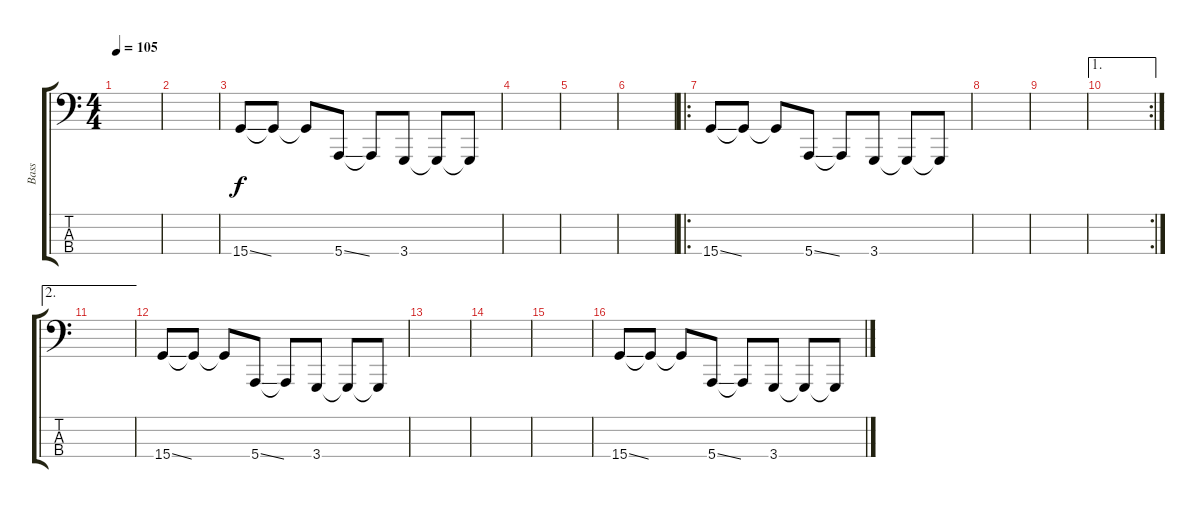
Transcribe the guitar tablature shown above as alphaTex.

\track ("Bass" "Bass") {instrument lead1square}
\staff {score tabs}
\tuning (G2 D2 A1 E1) {hide}
\ts (4 4)
\tempo 105
\clef f4
\ks c
|
|
15.4{ss}.8{volume 0} 15.4{t}.8 15.4{t}.8 5.4{ss}.8 5.4{t}.8 3.4.8 3.4{t}.8 3.4{t}.8 |
|
|
|
\ro
15.4{ss}.8{volume 0} 15.4{t}.8 15.4{t}.8 5.4{ss}.8 5.4{t}.8 3.4.8 3.4{t}.8 3.4{t}.8 |
|
|
\ae 1
\rc 2
|
\ae 2
|
15.4{ss}.8{volume 0} 15.4{t}.8 15.4{t}.8 5.4{ss}.8 5.4{t}.8 3.4.8 3.4{t}.8 3.4{t}.8 |
|
|
|
15.4{ss}.8{volume 0} 15.4{t}.8 15.4{t}.8 5.4{ss}.8 5.4{t}.8 3.4.8 3.4{t}.8 3.4{t}.8
